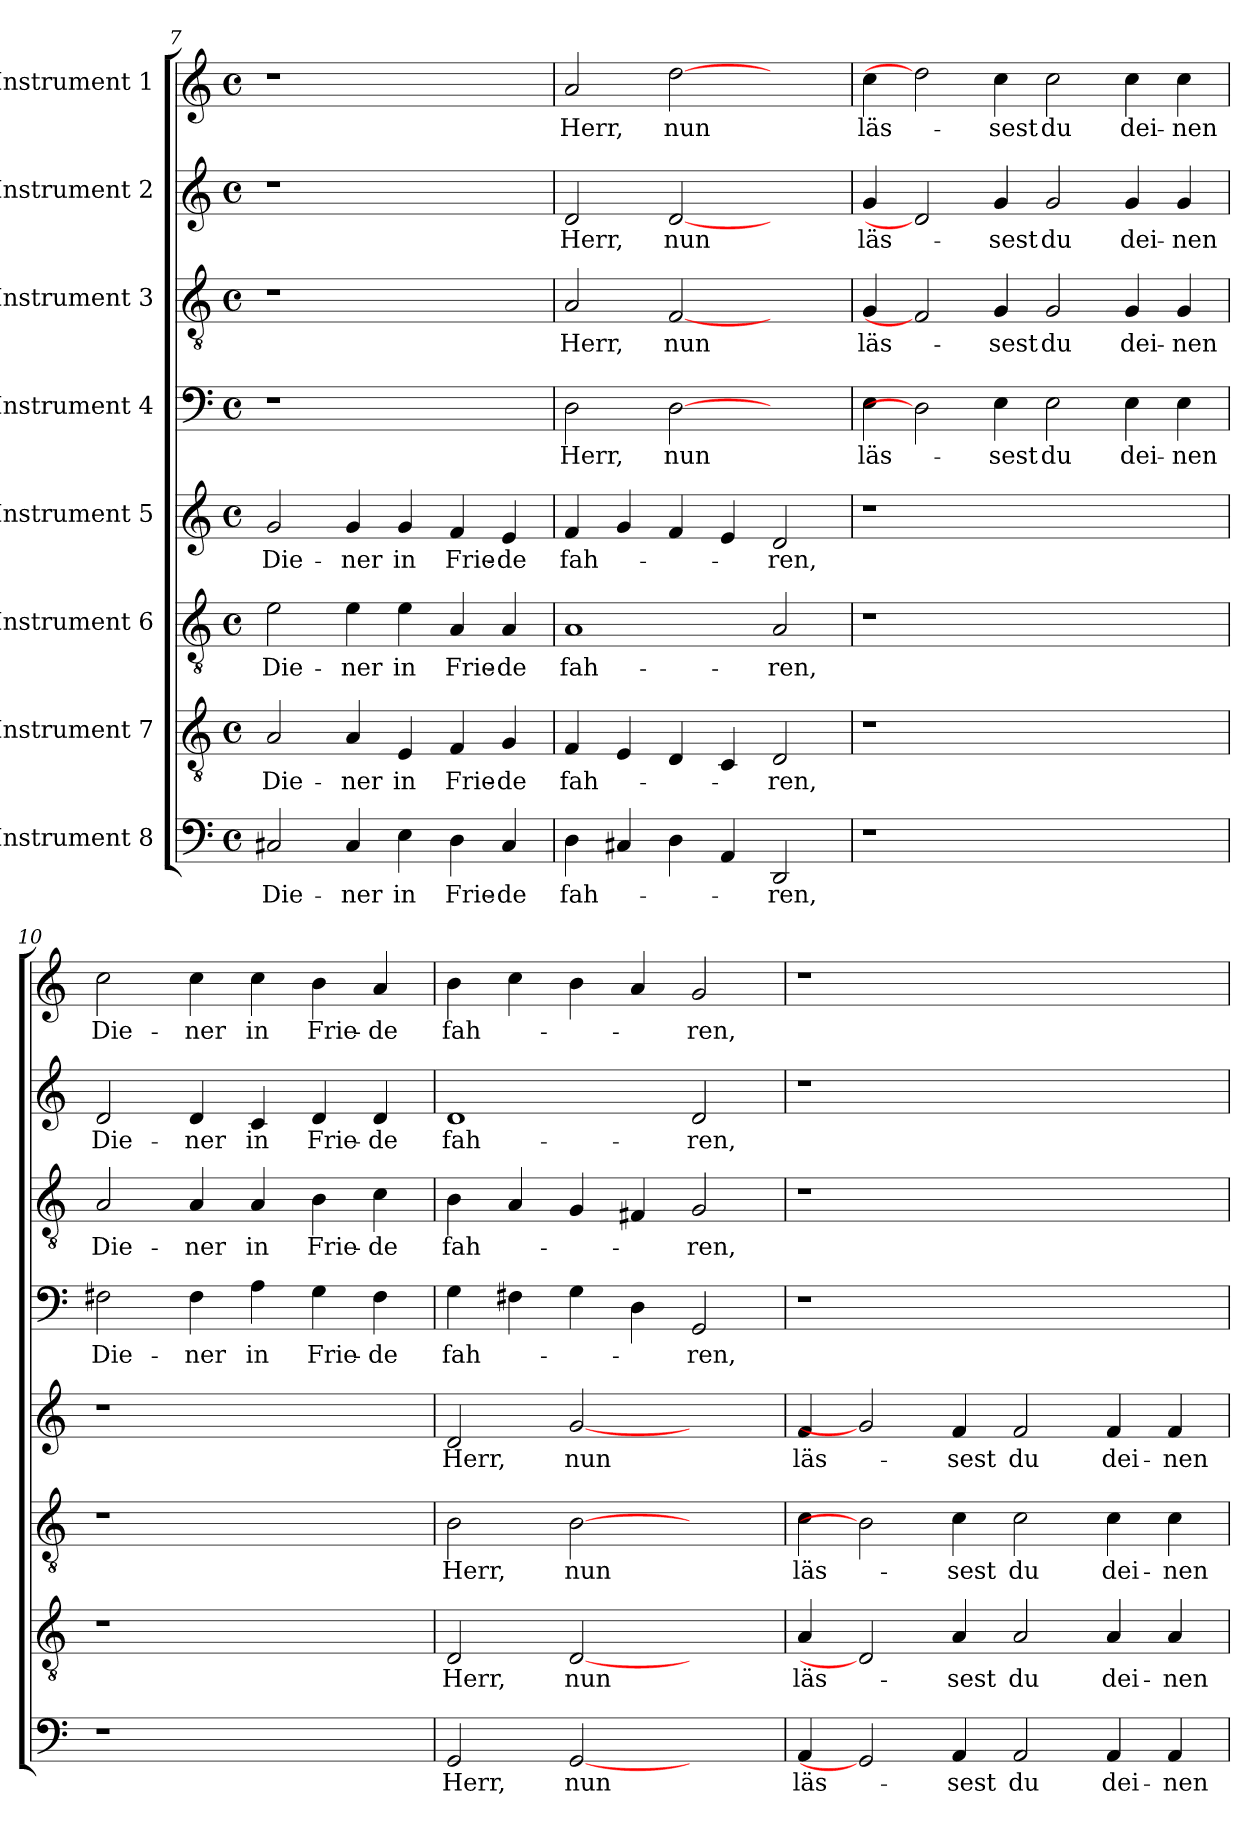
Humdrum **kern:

**kern	**text	**kern	**text	**kern	**text	**kern	**text	**kern	**text	**kern	**text	**kern	**text	**kern	**text
*part8	*part8	*part7	*part7	*part6	*part6	*part5	*part5	*part4	*part4	*part3	*part3	*part2	*part2	*part1	*part1
*staff8	*staff8	*staff7	*staff7	*staff6	*staff6	*staff5	*staff5	*staff4	*staff4	*staff3	*staff3	*staff2	*staff2	*staff1	*staff1
*I"Instrument 8	*	*I"Instrument 7	*	*I"Instrument 6	*	*I"Instrument 5	*	*I"Instrument 4	*	*I"Instrument 3	*	*I"Instrument 2	*	*I"Instrument 1	*
*clefF4	*	*clefGv2	*	*clefGv2	*	*clefG2	*	*clefF4	*	*clefGv2	*	*clefG2	*	*clefG2	*
*M4/4	*	*M4/4	*	*M4/4	*	*M4/4	*	*M4/4	*	*M4/4	*	*M4/4	*	*M4/4	*
*met(c)	*	*met(c)	*	*met(c)	*	*met(c)	*	*met(c)	*	*met(c)	*	*met(c)	*	*met(c)	*
=7	=7	=7	=7	=7	=7	=7	=7	=7	=7	=7	=7	=7	=7	=7	=7
!	!LO:LY:b:cj	!	!LO:LY:b:cj	!	!LO:LY:b:cj	!	!LO:LY:b:cj	!LO:N:vis=1	!	!LO:N:vis=1	!	!LO:N:vis=1	!	!LO:N:vis=1	!
2C#X/	Die-	2A/	Die-	2e\	Die-	2g/	Die-	1r	.	1r	.	1r	.	1r	.
!	!LO:LY:b:cj	!	!LO:LY:b:cj	!	!LO:LY:b:cj	!	!LO:LY:b:cj	!	!	!	!	!	!	!	!
4C#/	-ner	4A/	-ner	4e\	-ner	4g/	-ner	.	.	.	.	.	.	.	.
!	!LO:LY:b:cj	!	!LO:LY:b:cj	!	!LO:LY:b:cj	!	!LO:LY:b:cj	!	!	!	!	!	!	!	!
4E\	in	4E/	in	4e\	in	4g/	in	.	.	.	.	.	.	.	.
!	!LO:LY:b:cj	!	!LO:LY:b:cj	!	!LO:LY:b:cj	!	!LO:LY:b:cj	!	!	!	!	!	!	!	!
4D\	Frie-	4F/	Frie-	4A/	Frie-	4f/	Frie-	2ryy	.	2ryy	.	2ryy	.	2ryy	.
!	!LO:LY:b:rj	!	!LO:LY:b:rj	!	!LO:LY:b:rj	!	!LO:LY:b:rj	!	!	!	!	!	!	!	!
4C#/	-de	4G/	-de	4A/	-de	4e/	-de	.	.	.	.	.	.	.	.
=8	=8	=8	=8	=8	=8	=8	=8	=8	=8	=8	=8	=8	=8	=8	=8
!	!LO:LY:b:cj	!	!LO:LY:b:cj	!	!LO:LY:b:cj	!	!LO:LY:b:cj	!	!LO:LY:b:cj	!	!LO:LY:b:cj	!	!LO:LY:b:cj	!	!LO:LY:b:cj
4D\	fah-	4F/	fah-	1A	fah-	4f/	fah-	2D\	Herr,	2A/	Herr,	2d/	Herr,	2a/	Herr,
4C#X/	.	4E/	.	.	.	4g/	.	.	.	.	.	.	.	.	.
!	!	!	!	!	!	!	!	!	!LO:LY:b:cj	!	!LO:LY:b:cj	!	!LO:LY:b:cj	!	!LO:LY:b:cj
4D\	.	4D/	.	.	.	4f/	.	[2D	nun	[2F	nun	[2d	nun	[2dd	nun
4AA/	.	4C/	.	.	.	4e/	.	.	.	.	.	.	.	.	.
!	!LO:LY:b:cj	!	!LO:LY:b:cj	!	!LO:LY:b:cj	!	!LO:LY:b:cj	!	!	!	!	!	!	!	!
2DD/	-ren,	2D/	-ren,	2A/	-ren,	2d/	-ren,	2ryy	.	2ryy	.	2ryy	.	2ryy	.
=9	=9	=9	=9	=9	=9	=9	=9	=9	=9	=9	=9	=9	=9	=9	=9
!LO:N:vis=1	!	!LO:N:vis=1	!	!LO:N:vis=1	!	!LO:N:vis=1	!	!	!LO:LY:b	!	!LO:LY:b	!	!LO:LY:b	!	!LO:LY:b
1r	.	1r	.	1r	.	1r	.	4E\	läs-	4G/	läs-	4g/	läs-	4cc\	läs-
.	.	.	.	.	.	.	.	2D]	.	2F]	.	2d]	.	2dd]	.
!	!	!	!	!	!	!	!	!	!LO:LY:b:rj	!	!LO:LY:b:rj	!	!LO:LY:b:rj	!	!LO:LY:b:rj
.	.	.	.	.	.	.	.	4E\	-sest	4G/	-sest	4g/	-sest	4cc\	-sest
!	!	!	!	!	!	!	!	!	!LO:LY:b:cj	!	!LO:LY:b:cj	!	!LO:LY:b:cj	!	!LO:LY:b:cj
1ryy	.	1ryy	.	1ryy	.	1ryy	.	2E\	du	2G/	du	2g/	du	2cc\	du
!	!	!	!	!	!	!	!	!	!LO:LY:b	!	!LO:LY:b	!	!LO:LY:b	!	!LO:LY:b
.	.	.	.	.	.	.	.	4E\	dei-	4G/	dei-	4g/	dei-	4cc\	dei-
!	!	!	!	!	!	!	!	!	!LO:LY:b:rj	!	!LO:LY:b:rj	!	!LO:LY:b:rj	!	!LO:LY:b:rj
.	.	.	.	.	.	.	.	4E\	-nen	4G/	-nen	4g/	-nen	4cc\	-nen
=10	=10	=10	=10	=10	=10	=10	=10	=10	=10	=10	=10	=10	=10	=10	=10
!LO:N:vis=1	!	!LO:N:vis=1	!	!LO:N:vis=1	!	!LO:N:vis=1	!	!	!LO:LY:b:cj	!	!LO:LY:b:cj	!	!LO:LY:b:cj	!	!LO:LY:b:cj
1r	.	1r	.	1r	.	1r	.	2F#X\	Die-	2A/	Die-	2d/	Die-	2cc\	Die-
!	!	!	!	!	!	!	!	!	!LO:LY:b:cj	!	!LO:LY:b:cj	!	!LO:LY:b:cj	!	!LO:LY:b:cj
.	.	.	.	.	.	.	.	4F#\	-ner	4A/	-ner	4d/	-ner	4cc\	-ner
!	!	!	!	!	!	!	!	!	!LO:LY:b:cj	!	!LO:LY:b:cj	!	!LO:LY:b:cj	!	!LO:LY:b:cj
.	.	.	.	.	.	.	.	4A\	in	4A/	in	4c/	in	4cc\	in
!	!	!	!	!	!	!	!	!	!LO:LY:b:cj	!	!LO:LY:b:cj	!	!LO:LY:b:cj	!	!LO:LY:b:cj
2ryy	.	2ryy	.	2ryy	.	2ryy	.	4G\	Frie-	4B\	Frie-	4d/	Frie-	4b\	Frie-
!	!	!	!	!	!	!	!	!	!LO:LY:b:rj	!	!LO:LY:b:rj	!	!LO:LY:b:rj	!	!LO:LY:b:rj
.	.	.	.	.	.	.	.	4F#\	-de	4c\	-de	4d/	-de	4a/	-de
!!LO:PB:g=z
=11	=11	=11	=11	=11	=11	=11	=11	=11	=11	=11	=11	=11	=11	=11	=11
!	!LO:LY:b:cj	!	!LO:LY:b:cj	!	!LO:LY:b:cj	!	!LO:LY:b:cj	!	!LO:LY:b:cj	!	!LO:LY:b:cj	!	!LO:LY:b:cj	!	!LO:LY:b:cj
2GG/	Herr,	2D/	Herr,	2B\	Herr,	2d/	Herr,	4G\	fah-	4B\	fah-	1d	fah-	4b\	fah-
.	.	.	.	.	.	.	.	4F#X\	.	4A/	.	.	.	4cc\	.
!	!LO:LY:b:cj	!	!LO:LY:b:cj	!	!LO:LY:b:cj	!	!LO:LY:b:cj	!	!	!	!	!	!	!	!
[2GG	nun	[2D	nun	[2B	nun	[2g	nun	4G\	.	4G/	.	.	.	4b\	.
.	.	.	.	.	.	.	.	4D\	.	4F#X/	.	.	.	4a/	.
!	!	!	!	!	!	!	!	!	!LO:LY:b:cj	!	!LO:LY:b:cj	!	!LO:LY:b:cj	!	!LO:LY:b:cj
2ryy	.	2ryy	.	2ryy	.	2ryy	.	2GG/	-ren,	2G/	-ren,	2d/	-ren,	2g/	-ren,
=12	=12	=12	=12	=12	=12	=12	=12	=12	=12	=12	=12	=12	=12	=12	=12
!	!LO:LY:b	!	!LO:LY:b	!	!LO:LY:b	!	!LO:LY:b	!LO:N:vis=1	!	!LO:N:vis=1	!	!LO:N:vis=1	!	!LO:N:vis=1	!
4AA/	läs-	4A/	läs-	4c\	läs-	4f/	läs-	1r	.	1r	.	1r	.	1r	.
2GG]	.	2D]	.	2B]	.	2g]	.	.	.	.	.	.	.	.	.
!	!LO:LY:b:rj	!	!LO:LY:b:rj	!	!LO:LY:b:rj	!	!LO:LY:b:rj	!	!	!	!	!	!	!	!
4AA/	-sest	4A/	-sest	4c\	-sest	4f/	-sest	.	.	.	.	.	.	.	.
!	!LO:LY:b:cj	!	!LO:LY:b:cj	!	!LO:LY:b:cj	!	!LO:LY:b:cj	!	!	!	!	!	!	!	!
2AA/	du	2A/	du	2c\	du	2f/	du	1ryy	.	1ryy	.	1ryy	.	1ryy	.
!	!LO:LY:b	!	!LO:LY:b	!	!LO:LY:b	!	!LO:LY:b	!	!	!	!	!	!	!	!
4AA/	dei-	4A/	dei-	4c\	dei-	4f/	dei-	.	.	.	.	.	.	.	.
!	!LO:LY:b:rj	!	!LO:LY:b:rj	!	!LO:LY:b:rj	!	!LO:LY:b:rj	!	!	!	!	!	!	!	!
4AA/	-nen	4A/	-nen	4c\	-nen	4f/	-nen	.	.	.	.	.	.	.	.
=	=	=	=	=	=	=	=	=	=	=	=	=	=	=	=
*-	*-	*-	*-	*-	*-	*-	*-	*-	*-	*-	*-	*-	*-	*-	*-
